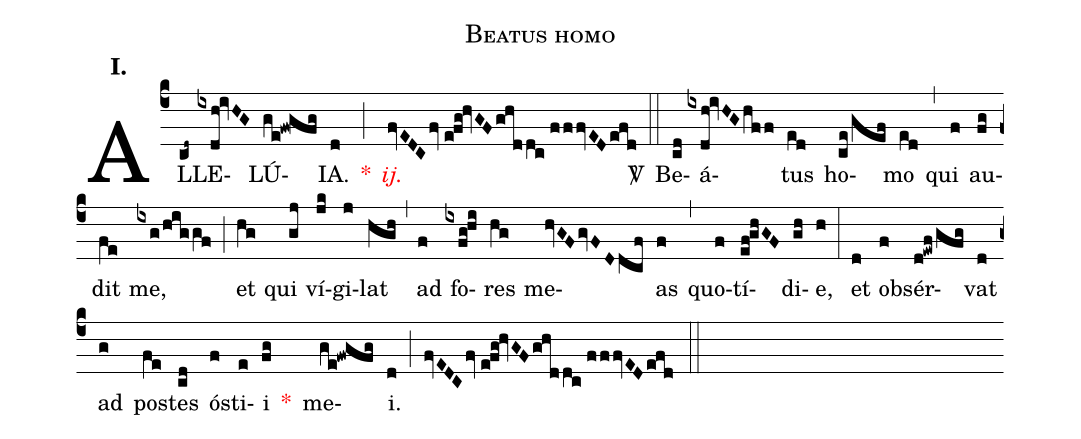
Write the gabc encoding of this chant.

name:Beatus homo;
mode:I.;
office-part:Alleluia;
%%
(c4) AL(cd~)LE(ixdh!ivHG)LÚ(ge!fw!gfg)IA.(d) <v>\red{*}</v>(;) <v>\redit{ij.}</v>(fvEDCfv//e!fg!hvGF/ghddc//fffvED/efd) <sp>V/</sp>(::) Be(cd)á(ixdh!ivHG/hff)tus(ed) ho(ce/gef)mo(ed) (,) qui(f) au(fg)dit(fe) me,(ixg/higgf) (;) et(hg) qui(gj) ví(jk)gi(j)lat(hgh) (,) ad(f) fo(ixfg!hi)res(hg) me(hvGF/gvFD/dcf)as(f) (,) quo(f)tí(ef!ghGF)di(gh)e,(h) (:) et(d) ob(f)sér(d!ewf/gfg)vat(d) ad(g) pos(fe)tes(cd) ós(f)ti(e)i(fg) <v>\red{*}</v>() me(ge!fwgfg)i.(d) (;) (fvEDCfv//e!fg!hvGF/ghddc//fffvED/efd) (::)
